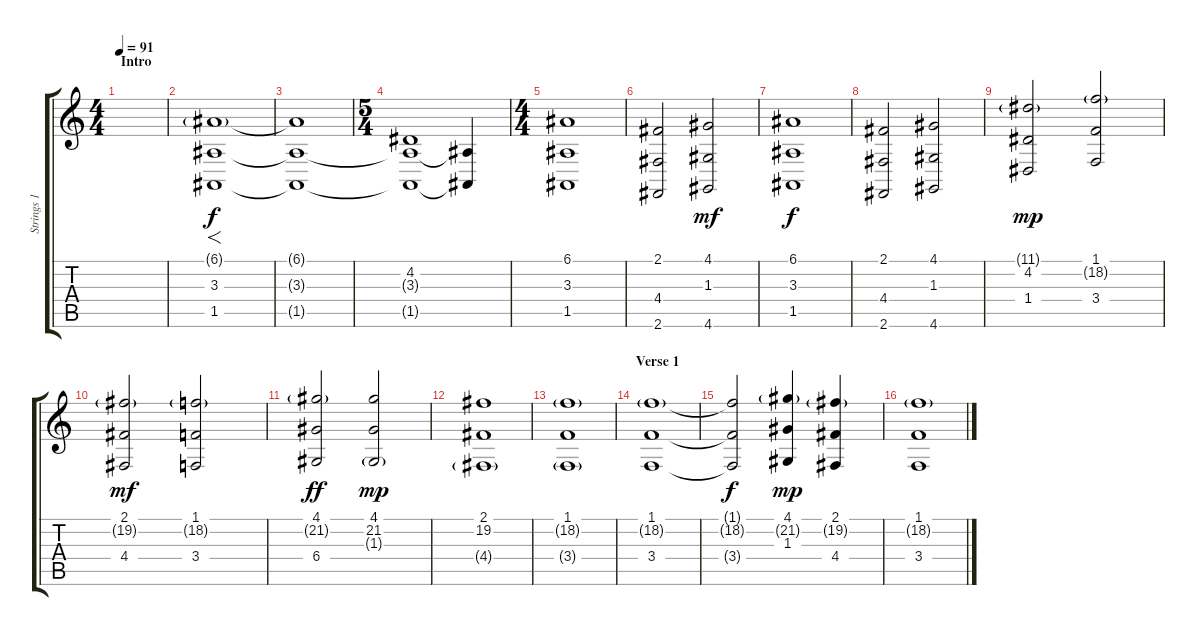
\track ("Strings 1" "Strings 1") {instrument stringensemble2}
\staff {score tabs}
\tuning (E4 B3 G3 D3 A2 E2) {hide}
\ts (4 4)
\section ("" "Intro")
\tempo 91
\clef g2
\ks c
|
(6.1{g} 3.3 1.5).1{f instrument choiraahs} |
(6.1{t} 3.3{t} 1.5{t}).1{dy f} |
\ts (5 4)
(4.2 3.3{t} 1.5{t}).1 (3.3{t} 1.5{t}).4 |
\ts (4 4)
(6.1 3.3 1.5).1{instrument stringensemble2} |
(2.1 4.4 2.6).2 (4.1 1.3 4.6).2{dy mf} |
(6.1 3.3 1.5).1{dy f} |
(2.1 4.4 2.6).2 (4.1 1.3 4.6).2 |
(11.1{g} 4.2 1.4).2{dy mp} (1.1 18.2{g} 3.4).2 |
(2.1 19.2{g} 4.4).2{dy mf} (1.1 18.2{g} 3.4).2 |
(4.1 21.2{g} 6.4).2{dy ff} (4.1 21.2 1.3{g}).2{dy mp} |
(2.1 19.2 4.4{g}).1 |
(1.1 18.2{g} 3.4{g}).1 |
\section ("" "Verse 1")
(1.1 18.2{g} 3.4).1 |
(1.1{t} 18.2{t} 3.4{t}).2{dy f} (4.1 21.2{g} 1.3).4{dy mp} (2.1 19.2{g} 4.4).4 |
(1.1 18.2{g} 3.4).1
